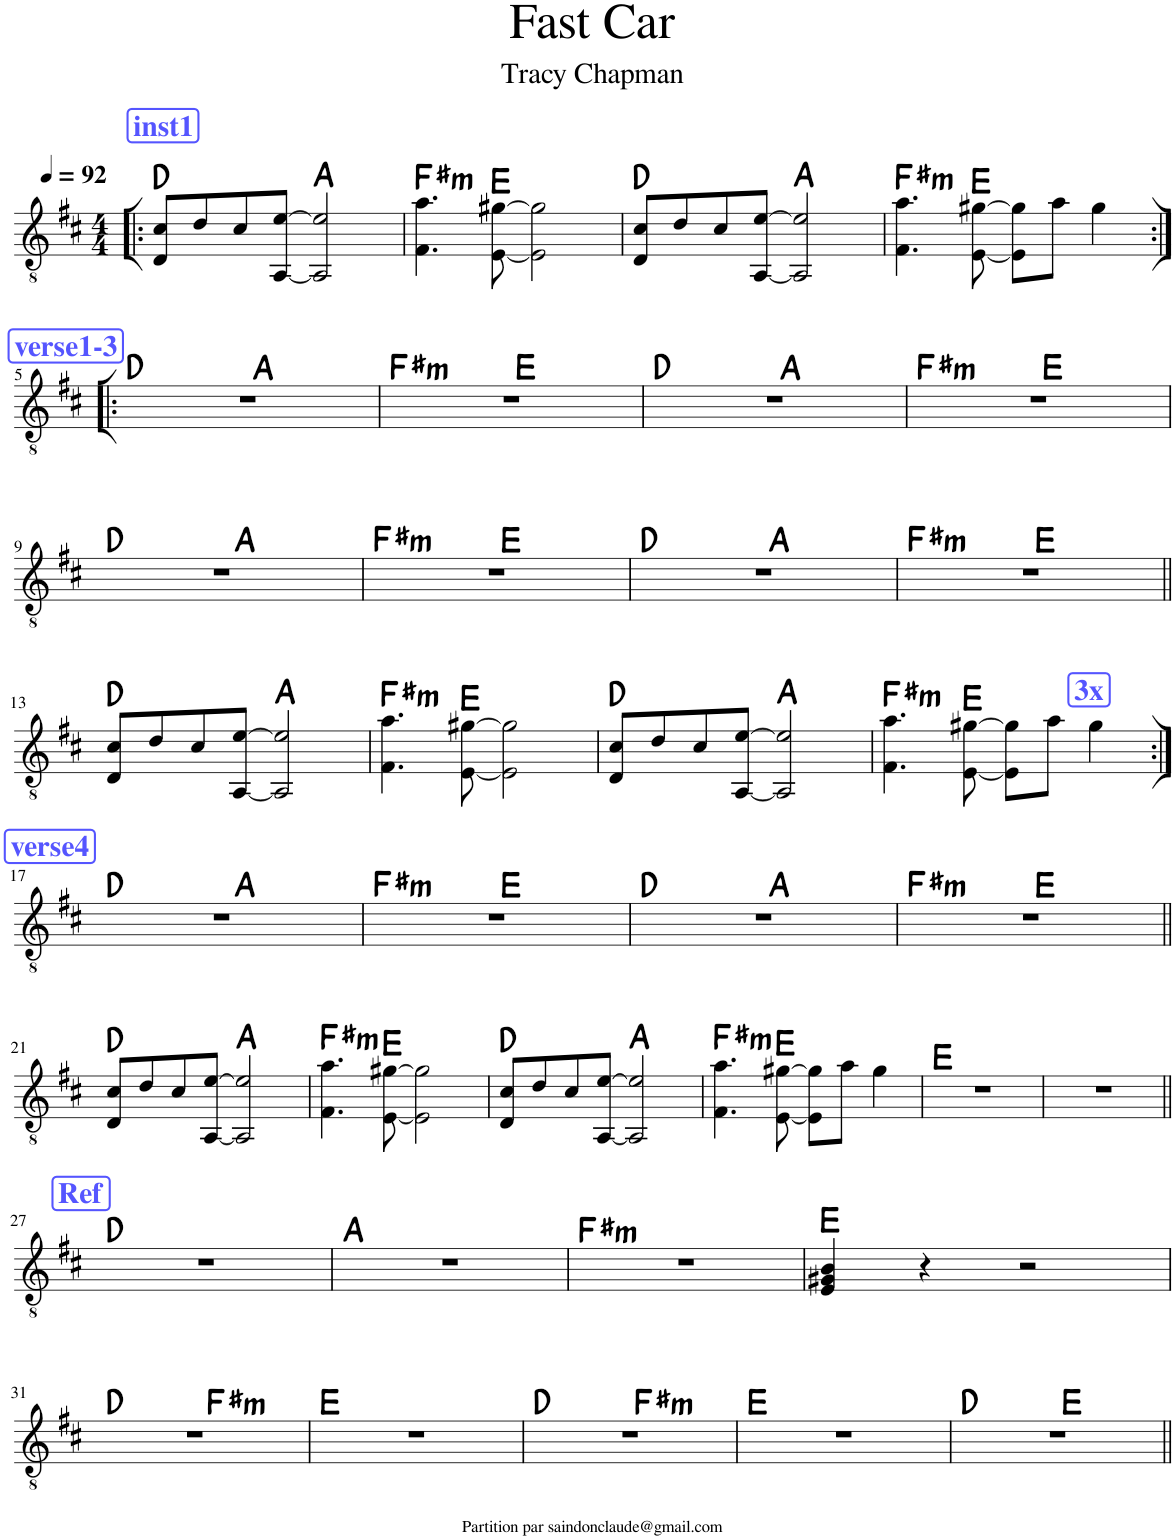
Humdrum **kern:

**kern	**harte
*part1	*part1
*staff1	*
*I"Classical Guitar	*
*I'Guit.	*
*clefGv2	*
*k[f#c#]	*
*M4/4	*
*MM92	*
!!LO:REH:place=s1:a:B:cj:color=#5555FF:fs=14:t=inst1
=1!|:	=1!|:
8D/ 8c#/L	D:maj
8d/	.
8c#/	.
[8AA/ [8e/J	.
2AA/] 2e/]	A:maj
=2	=2
!	!LO:H:kt=m
4.F#\ 4.a\	F#:min
[8E\ [8g#X\	E:maj
2E\] 2g#\]	.
=3	=3
8D/ 8c#/L	D:maj
8d/	.
8c#/	.
[8AA/ [8e/J	.
2AA/] 2e/]	A:maj
=4	=4
!	!LO:H:kt=m
4.F#\ 4.a\	F#:min
[8E\ [8g#X\	E:maj
8E\] 8g#\]L	.
8a\J	.
4g#\	.
!!LO:LB:g=z
!!LO:REH:place=s1:a:B:cj:color=#5555FF:fs=14:t=verse1-3
=5:|!|:	=5:|!|:
*^	*
1r	2ryy	D:maj
.	2ryy	A:maj
=6	=6	=6
!	!	!LO:H:kt=m
1r	2ryy	F#:min
.	2ryy	E:maj
=7	=7	=7
1r	2ryy	D:maj
.	2ryy	A:maj
=8	=8	=8
!	!	!LO:H:kt=m
1r	2ryy	F#:min
.	2ryy	E:maj
!!LO:LB:g=z	!!
=9	=9	=9
1r	2ryy	D:maj
.	2ryy	A:maj
=10	=10	=10
!	!	!LO:H:kt=m
1r	2ryy	F#:min
.	2ryy	E:maj
=11	=11	=11
1r	2ryy	D:maj
.	2ryy	A:maj
=12	=12	=12
!	!	!LO:H:kt=m
1r	2ryy	F#:min
.	2ryy	E:maj
*v	*v	*
!!LO:LB:g=z
=13||	=13||
8D/ 8c#/L	D:maj
8d/	.
8c#/	.
[8AA/ [8e/J	.
2AA/] 2e/]	A:maj
=14	=14
!	!LO:H:kt=m
4.F#\ 4.a\	F#:min
[8E\ [8g#X\	E:maj
2E\] 2g#\]	.
=15	=15
8D/ 8c#/L	D:maj
8d/	.
8c#/	.
[8AA/ [8e/J	.
2AA/] 2e/]	A:maj
!!LO:REH:place=s1:a:B:cj:color=#5555FF:fs=14:t=3x:qo=3
=16	=16
!	!LO:H:kt=m
4.F#\ 4.a\	F#:min
[8E\ [8g#X\	E:maj
8E\] 8g#\]L	.
8a\J	.
4g#\	.
!!LO:LB:g=z
!!LO:REH:place=s1:a:B:cj:color=#5555FF:fs=14:t=verse4
=17:|!	=17:|!
*^	*
1r	2ryy	D:maj
.	2ryy	A:maj
=18	=18	=18
!	!	!LO:H:kt=m
1r	2ryy	F#:min
.	2ryy	E:maj
=19	=19	=19
1r	2ryy	D:maj
.	2ryy	A:maj
=20	=20	=20
!	!	!LO:H:kt=m
1r	2ryy	F#:min
.	2ryy	E:maj
*v	*v	*
!!LO:LB:g=z
=21||	=21||
8D/ 8c#/L	D:maj
8d/	.
8c#/	.
[8AA/ [8e/J	.
2AA/] 2e/]	A:maj
=22	=22
!	!LO:H:kt=m
4.F#\ 4.a\	F#:min
[8E\ [8g#X\	E:maj
2E\] 2g#\]	.
=23	=23
8D/ 8c#/L	D:maj
8d/	.
8c#/	.
[8AA/ [8e/J	.
2AA/] 2e/]	A:maj
=24	=24
!	!LO:H:kt=m
4.F#\ 4.a\	F#:min
[8E\ [8g#X\	E:maj
8E\] 8g#\]L	.
8a\J	.
4g#\	.
=25	=25
1r	E:maj
=26	=26
1r	.
!!LO:LB:g=z
!!LO:REH:place=s1:a:B:cj:color=#5555FF:fs=14:t=Ref
=27||	=27||
1r	D:maj
=28	=28
1r	A:maj
=29	=29
!	!LO:H:kt=m
1r	F#:min
=30	=30
4E/ 4G#X/ 4B/	E:maj
4r	.
2r	.
!!LO:LB:g=z
=31	=31
*^	*
1r	2ryy	D:maj
!	!	!LO:H:kt=m
.	2ryy	F#:min
*v	*v	*
=32	=32
1r	E:maj
=33	=33
*^	*
1r	2ryy	D:maj
!	!	!LO:H:kt=m
.	2ryy	F#:min
*v	*v	*
=34	=34
1r	E:maj
=35	=35
*^	*
1r	2ryy	D:maj
.	2ryy	E:maj
*v	*v	*
=||	=||
*-	*-
